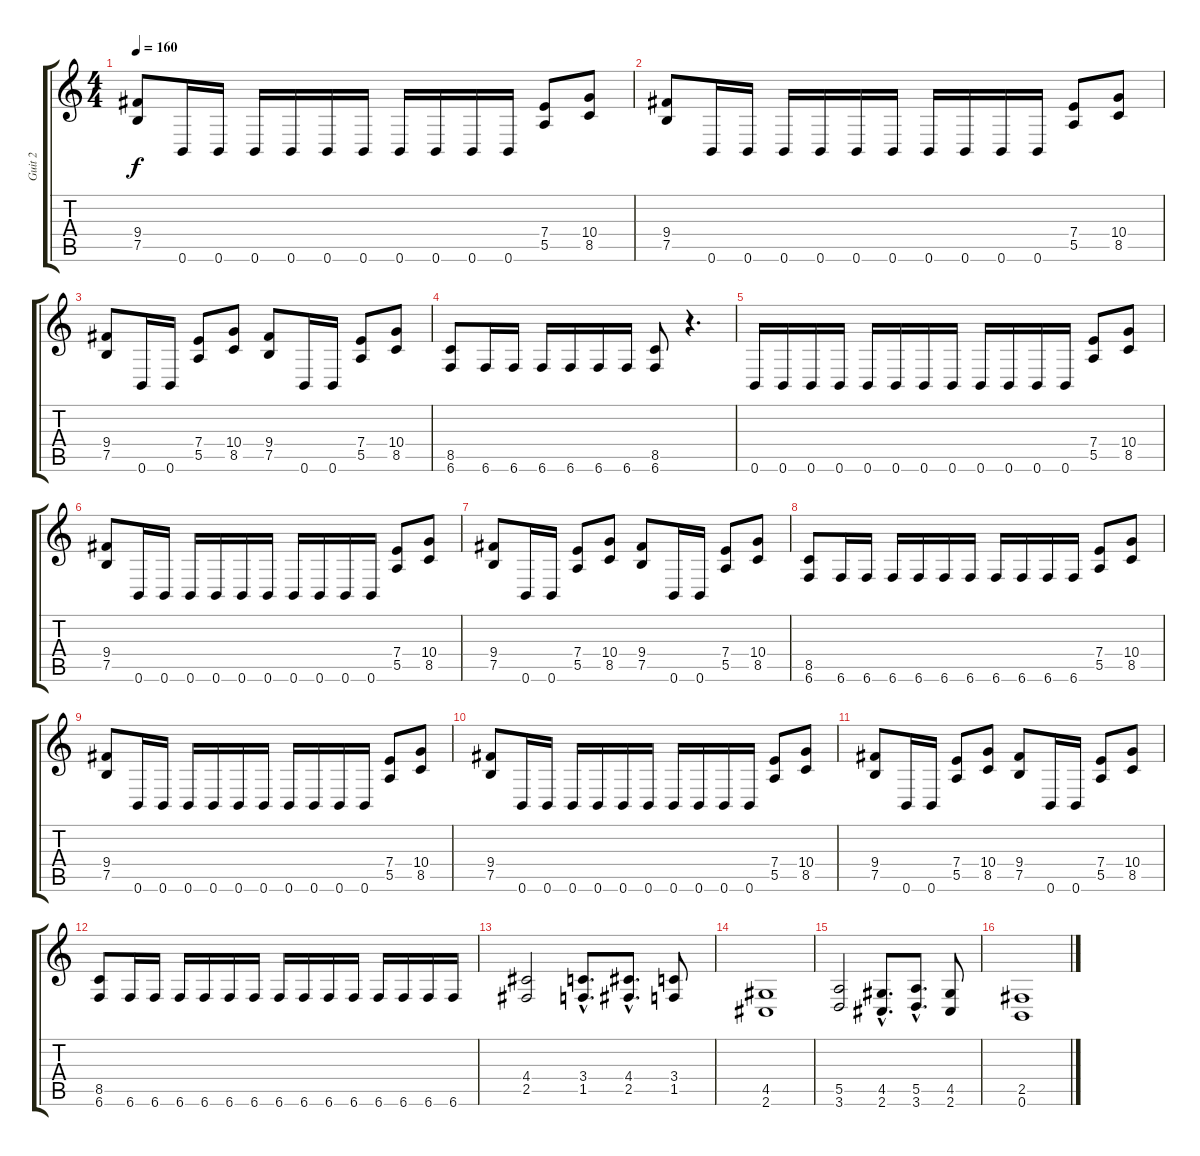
\track ("Guit 2" "Guit 2") {instrument distortionguitar}
\staff {score tabs}
\tuning (B3 Gb3 D3 A2 E2 B1) {hide}
\ts (4 4)
\tempo 160
\clef g2
\ks c
(9.4 7.5).8{dy f} 0.6.16 0.6.16 0.6.16 0.6.16 0.6.16 0.6.16 0.6.16 0.6.16 0.6.16 0.6.16 (7.4 5.5).8 (10.4 8.5).8 |
(9.4 7.5).8 0.6.16 0.6.16 0.6.16 0.6.16 0.6.16 0.6.16 0.6.16 0.6.16 0.6.16 0.6.16 (7.4 5.5).8 (10.4 8.5).8 |
(9.4 7.5).8 0.6.16 0.6.16 (7.4 5.5).8 (10.4 8.5).8 (9.4 7.5).8 0.6.16 0.6.16 (7.4 5.5).8 (10.4 8.5).8 |
(8.5 6.6).8 6.6.16 6.6.16 6.6.16 6.6.16 6.6.16 6.6.16 (8.5 6.6).8 r.4{d} |
0.6.16 0.6.16 0.6.16 0.6.16 0.6.16 0.6.16 0.6.16 0.6.16 0.6.16 0.6.16 0.6.16 0.6.16 (7.4 5.5).8 (10.4 8.5).8 |
(9.4 7.5).8 0.6.16 0.6.16 0.6.16 0.6.16 0.6.16 0.6.16 0.6.16 0.6.16 0.6.16 0.6.16 (7.4 5.5).8 (10.4 8.5).8 |
(9.4 7.5).8 0.6.16 0.6.16 (7.4 5.5).8 (10.4 8.5).8 (9.4 7.5).8 0.6.16 0.6.16 (7.4 5.5).8 (10.4 8.5).8 |
(8.5 6.6).8 6.6.16 6.6.16 6.6.16 6.6.16 6.6.16 6.6.16 6.6.16 6.6.16 6.6.16 6.6.16 (7.4 5.5).8 (10.4 8.5).8 |
(9.4 7.5).8 0.6.16 0.6.16 0.6.16 0.6.16 0.6.16 0.6.16 0.6.16 0.6.16 0.6.16 0.6.16 (7.4 5.5).8 (10.4 8.5).8 |
(9.4 7.5).8 0.6.16 0.6.16 0.6.16 0.6.16 0.6.16 0.6.16 0.6.16 0.6.16 0.6.16 0.6.16 (7.4 5.5).8 (10.4 8.5).8 |
(9.4 7.5).8 0.6.16 0.6.16 (7.4 5.5).8 (10.4 8.5).8 (9.4 7.5).8 0.6.16 0.6.16 (7.4 5.5).8 (10.4 8.5).8 |
(8.5 6.6).8 6.6.16 6.6.16 6.6.16 6.6.16 6.6.16 6.6.16 6.6.16 6.6.16 6.6.16 6.6.16 6.6.16 6.6.16 6.6.16 6.6.16 |
(4.4 2.5).2 (3.4{hac} 1.5{hac}).8{d} (4.4{hac} 2.5{hac}).8{d} (3.4 1.5).8 |
(4.5 2.6).1 |
(5.5 3.6).2 (4.5{hac} 2.6{hac}).8{d} (5.5{hac} 3.6{hac}).8{d} (4.5 2.6).8 |
(2.5 0.6).1
